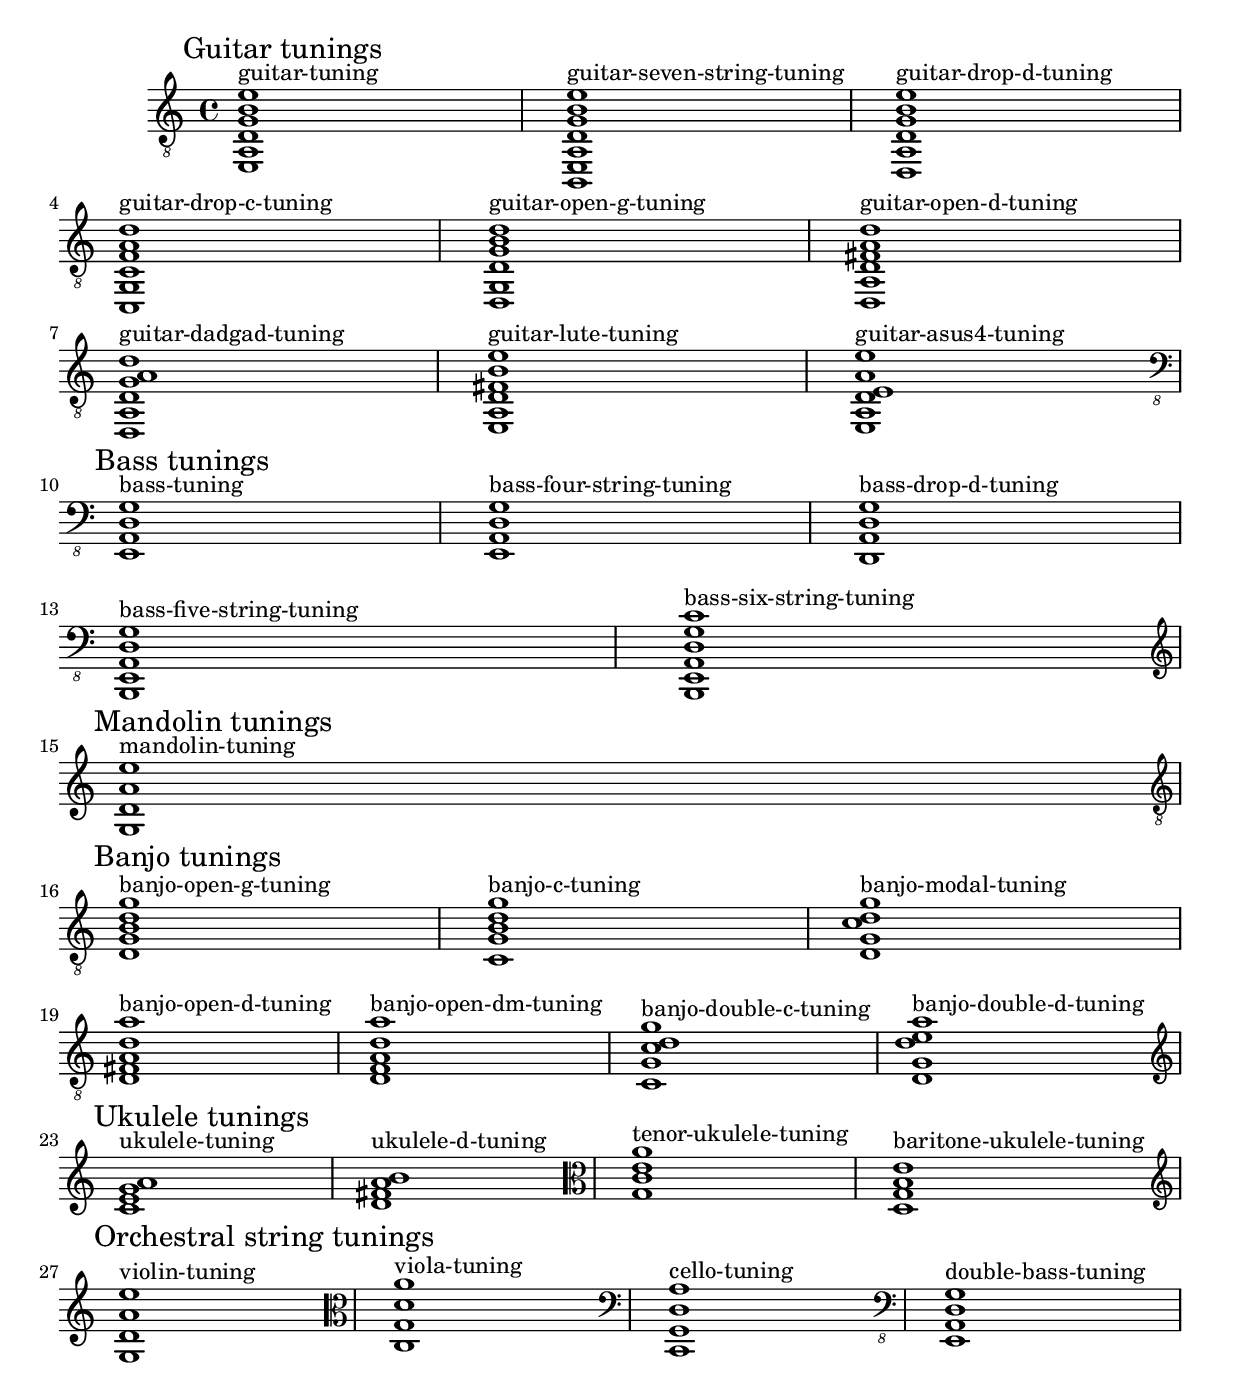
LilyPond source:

\version "2.17.6"

#(define (filter-instrument instrument-name tuning-alist)
   (filter (lambda (entry)
             (string-prefix? instrument-name
                            (symbol->string (car entry))))
           tuning-alist))

#(define (chord-display tuning-alist-entry)
   (let* ((tuning-symbol (car tuning-alist-entry))
	  (pitches (cdr tuning-alist-entry)))
     (make-music 'EventChord
		 'elements
		 (cons (make-music 'TextScriptEvent
				   'direction 1
				   'text (symbol->string tuning-symbol))
		       (map (lambda (pitch)
			      (make-music 'NoteEvent
					  'duration (ly:make-duration 0 0 1 1)
					  'pitch pitch))
			    pitches)))))

displayInstrumentDefaultTunings =
#(define-music-function (parser location instrument) (string?)
   (let* ((filtered-instruments (filter-instrument instrument defaultStringTunings))
          (display-elements (map chord-display filtered-instruments)))
     (make-music 'SequentialMusic 'elements display-elements)))


\score {
  {
    \new Staff {
      \textLengthOn
      \override Score.RehearsalMark.self-alignment-X = #LEFT

      \mark \markup {\left-align "Guitar tunings"}
      \clef "treble_8"
      \displayInstrumentDefaultTunings #"guitar"
      \break

      \mark \markup {\left-align "Bass tunings"}
      \clef "bass_8"
      \displayInstrumentDefaultTunings #"bass"
      \break

      \mark \markup {\left-align "Mandolin tunings"}
      \clef "treble"
      \displayInstrumentDefaultTunings #"mandolin"
      \break

      \mark \markup {\left-align "Banjo tunings"}
      \clef "treble_8"
      \displayInstrumentDefaultTunings #"banjo"
      \break

      \mark \markup {\left-align "Ukulele tunings"}
      \clef "treble"
      \displayInstrumentDefaultTunings #"ukulele"
      \clef "alto"
      \displayInstrumentDefaultTunings #"tenor-ukulele"
      \displayInstrumentDefaultTunings #"baritone-ukulele"
      \break

      \mark \markup {\left-align "Orchestral string tunings"}
      \clef "treble"
      \displayInstrumentDefaultTunings #"violin"
      \clef "alto"
      \displayInstrumentDefaultTunings #"viola"
      \clef "bass"
      \displayInstrumentDefaultTunings #"cello"
      \clef "bass_8"
      \displayInstrumentDefaultTunings #"double-bass"
    }
  }
}
